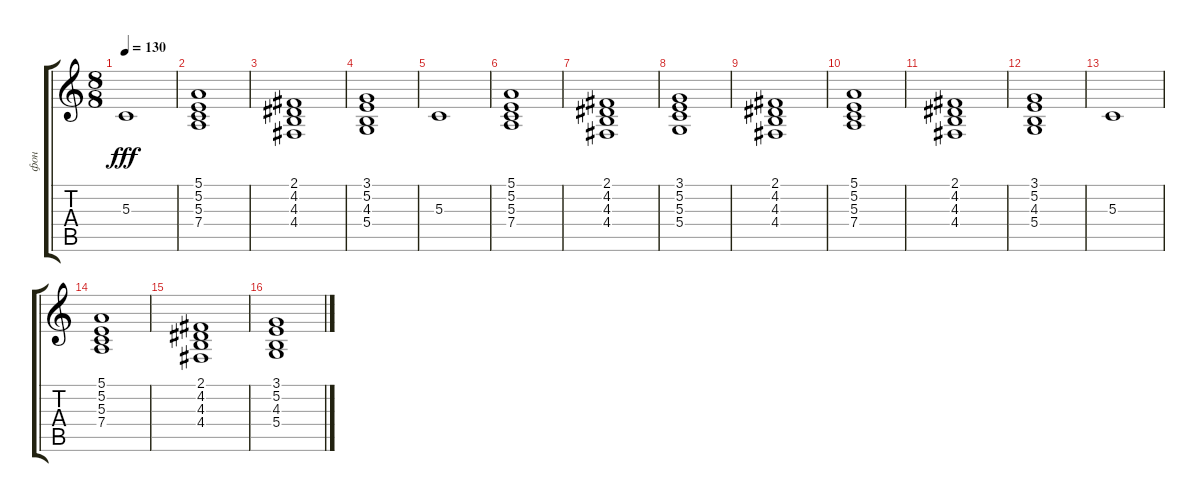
\track ("фон" "фон") {instrument pad2warm}
\staff {score tabs}
\tuning (E4 B3 G3 D3 A2 E2) {hide}
\ts (8 8)
\tempo 130
\clef g2
\ks c
5.3.1{dy fff} |
(5.1 5.2 5.3 7.4).1 |
(2.1 4.2 4.3 4.4).1 |
(3.1 5.2 4.3 5.4).1 |
5.3.1 |
(5.1 5.2 5.3 7.4).1 |
(2.1 4.2 4.3 4.4).1 |
(3.1 5.2 5.3 5.4).1 |
(2.1 4.2 4.3 4.4).1 |
(5.1 5.2 5.3 7.4).1 |
(2.1 4.2 4.3 4.4).1 |
(3.1 5.2 4.3 5.4).1 |
5.3.1 |
(5.1 5.2 5.3 7.4).1 |
(2.1 4.2 4.3 4.4).1 |
(3.1 5.2 4.3 5.4).1
